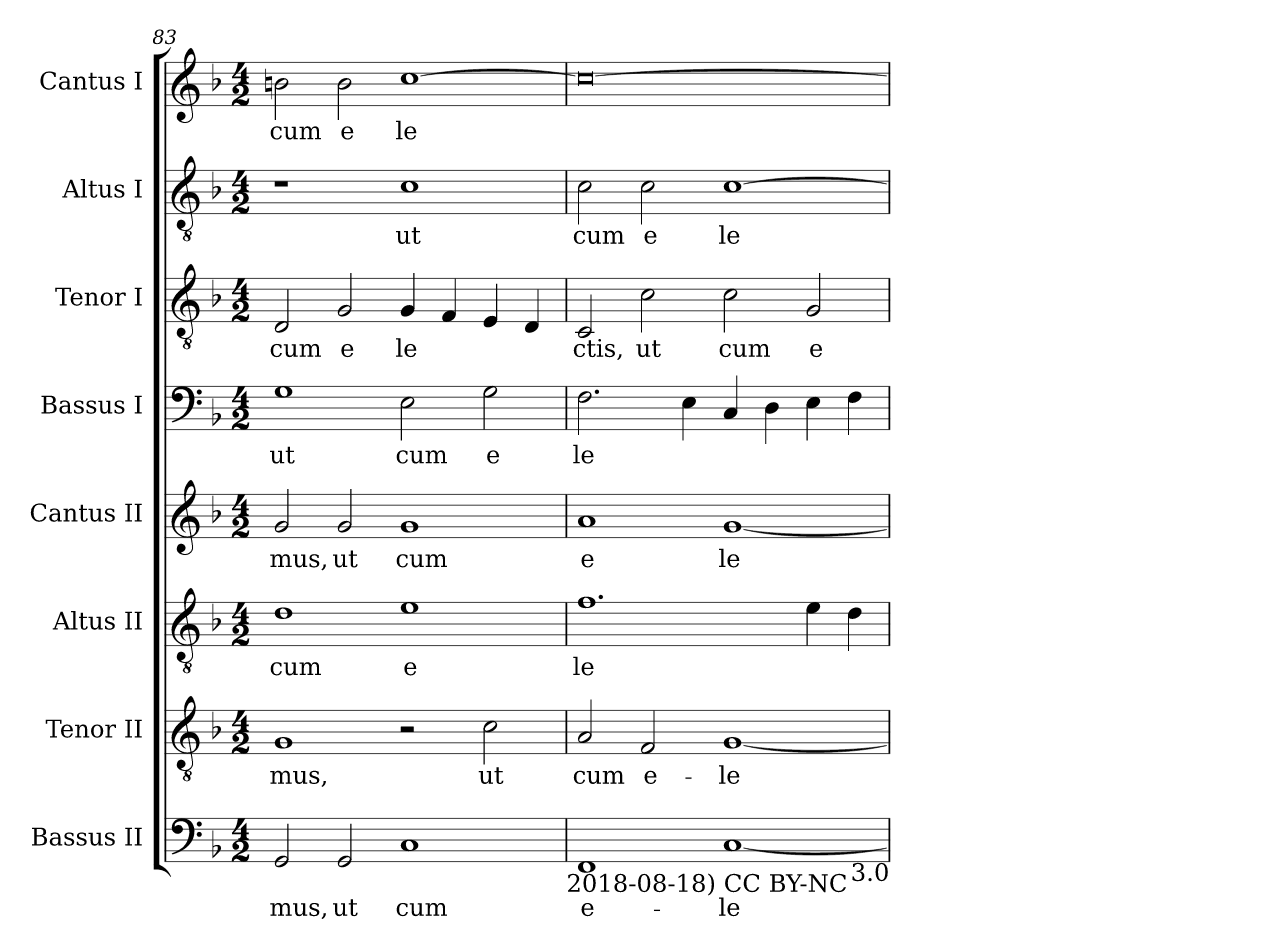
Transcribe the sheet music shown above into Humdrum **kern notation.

**kern	**text	**kern	**text	**kern	**text	**kern	**text	**kern	**text	**kern	**text	**kern	**text	**kern	**text
*part8	*part8	*part7	*part7	*part6	*part6	*part5	*part5	*part4	*part4	*part3	*part3	*part2	*part2	*part1	*part1
*staff8	*staff8	*staff7	*staff7	*staff6	*staff6	*staff5	*staff5	*staff4	*staff4	*staff3	*staff3	*staff2	*staff2	*staff1	*staff1
*I"Bassus II	*	*I"Tenor II	*	*I"Altus II	*	*I"Cantus II	*	*I"Bassus I	*	*I"Tenor I	*	*I"Altus I	*	*I"Cantus I	*
*clefF4	*	*clefGv2	*	*clefGv2	*	*clefG2	*	*clefF4	*	*clefGv2	*	*clefGv2	*	*clefG2	*
*ITrd-3c-5	*	*ITrd-3c-5	*	*ITrd-3c-5	*	*	*	*ITrd-3c-5	*	*ITrd-3c-5	*	*ITrd-3c-5	*	*	*
*k[b-e-]	*	*k[b-e-]	*	*k[b-e-]	*	*k[b-]	*	*k[b-e-]	*	*k[b-e-]	*	*k[b-e-]	*	*k[b-]	*
*B-:	*	*B-:	*	*B-:	*	*F:	*	*B-:	*	*B-:	*	*B-:	*	*F:	*
*M4/2	*	*M4/2	*	*M4/2	*	*M4/2	*	*M4/2	*	*M4/2	*	*M4/2	*	*M4/2	*
=83	=83	=83	=83	=83	=83	=83	=83	=83	=83	=83	=83	=83	=83	=83	=83
!	!LO:LY:b:cj	!	!LO:LY:b:cj	!	!LO:LY:b:cj	!	!LO:LY:b:cj	!	!LO:LY:b:cj	!	!LO:LY:b:cj	!	!	!	!LO:LY:b:cj
2C/	-mus,	1c	-mus,	1g	cum	2g/	mus,	1c	ut	2G/	cum	1r	.	2bn\	cum
!	!LO:LY:b:cj	!	!	!	!	!	!LO:LY:b:cj	!	!	!	!LO:LY:b:cj	!	!	!	!LO:LY:b:cj
2C/	ut	.	.	.	.	2g/	ut	.	.	2c/	e	.	.	2b\	e
!	!LO:LY:b:cj	!	!	!	!LO:LY:b:cj	!	!LO:LY:b:cj	!	!LO:LY:b:cj	!	!LO:LY:b:cj	!	!LO:LY:b:cj	!	!LO:LY:b:cj
1F	cum	2r	.	1a	e	1g	cum	2A\	cum	4c/	le	1f	ut	[>1cc	le
.	.	.	.	.	.	.	.	.	.	4B-/	.	.	.	.	.
!	!	!	!LO:LY:b:cj	!	!	!	!	!	!LO:LY:b:cj	!	!	!	!	!	!
.	.	2f\	ut	.	.	.	.	2c\	e	4A/	.	.	.	.	.
.	.	.	.	.	.	.	.	.	.	4G/	.	.	.	.	.
!LO:TX:b:t=2018-08-18) CC BY-NC	!	!	!	!	!	!	!	!	!	!	!	!	!	!	!
=84	=84	=84	=84	=84	=84	=84	=84	=84	=84	=84	=84	=84	=84	=84	=84
!	!LO:LY:b:cj	!	!LO:LY:b:cj	!	!LO:LY:b:cj	!	!LO:LY:b:cj	!	!LO:LY:b:cj	!	!LO:LY:b:cj	!	!LO:LY:b:cj	!	!
1BB-	e-	2d/	cum	1.b-	le	1a	e	2.B-\	le	2F/	ctis,	2f\	cum	0cc_>	.
!	!	!	!LO:LY:b:cj	!	!	!	!	!	!	!	!LO:LY:b:cj	!	!LO:LY:b:cj	!	!
.	.	2B-/	e-	.	.	.	.	.	.	2f\	ut	2f\	e	.	.
.	.	.	.	.	.	.	.	4A\	.	.	.	.	.	.	.
!	!LO:LY:b:cj	!	!LO:LY:b:cj	!	!	!	!LO:LY:b:cj	!	!	!	!LO:LY:b:cj	!	!LO:LY:b:cj	!	!
[<1F	-le-	[<1c	-le-	.	.	[<1g	le	4F/	.	2f\	cum	[>1f	le	.	.
.	.	.	.	.	.	.	.	4G\	.	.	.	.	.	.	.
!	!	!	!	!	!	!	!	!	!	!	!LO:LY:b:cj	!	!	!	!
.	.	.	.	4a\	.	.	.	4A\	.	2c/	e	.	.	.	.
.	.	.	.	4g\	.	.	.	4B-\	.	.	.	.	.	.	.
!LO:TX:b:t=3.0	!	!	!	!	!	!	!	!	!	!	!	!	!	!	!
=	=	=	=	=	=	=	=	=	=	=	=	=	=	=	=
*-	*-	*-	*-	*-	*-	*-	*-	*-	*-	*-	*-	*-	*-	*-	*-
